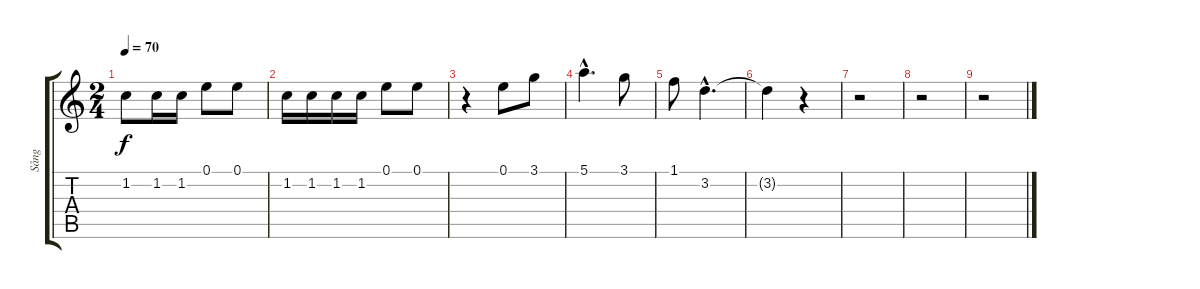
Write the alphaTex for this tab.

\track ("Sång" "Sång") {instrument contrabass}
\staff {score tabs}
\tuning (E4 B3 G3 D3 A2 E2) {hide}
\ts (2 4)
\tempo 70
\clef g2
\ks c
1.2.8{dy f} 1.2.16 1.2.16 0.1.8 0.1.8 |
1.2.16 1.2.16 1.2.16 1.2.16 0.1.8 0.1.8 |
r.4 0.1.8 3.1.8 |
5.1{hac}.4{d} 3.1.8 |
1.1.8 3.2{hac}.4{d} |
3.2{t}.4 r.4 |
r.2 |
r.2 |
r.2
